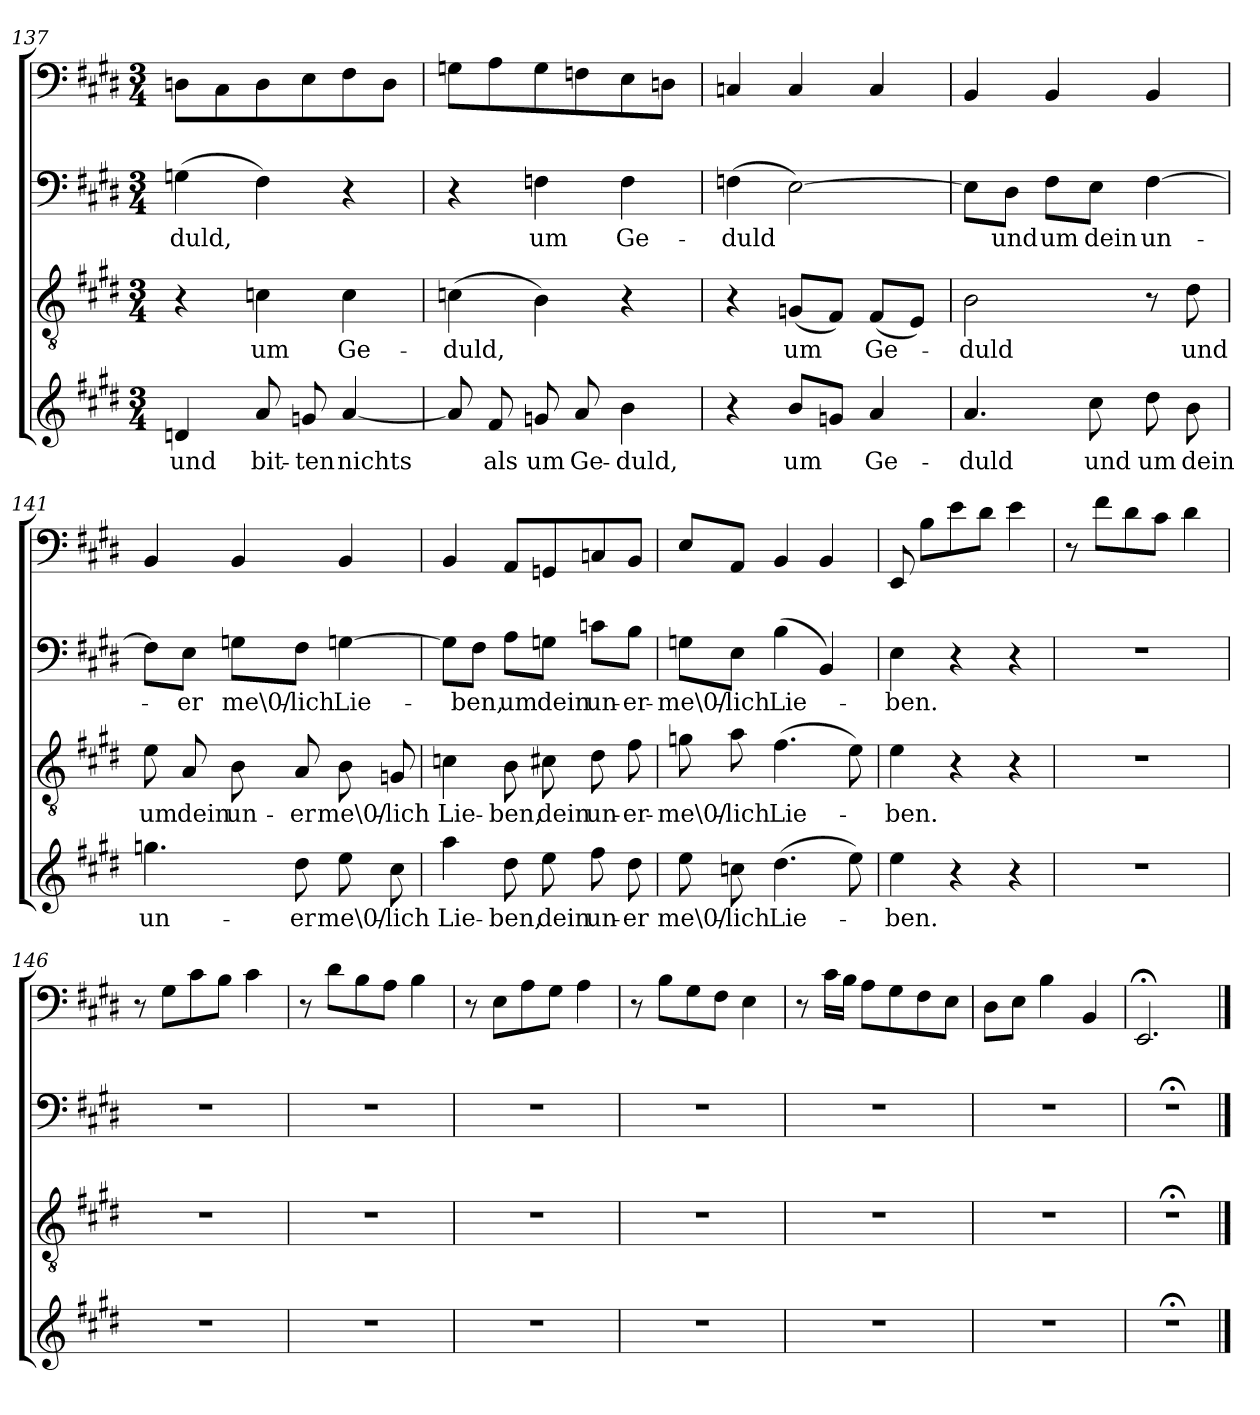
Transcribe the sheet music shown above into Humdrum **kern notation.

**kern	**text	**kern	**text	**kern	**text	**kern
*part4	*part4	*part3	*part3	*part2	*part2	*part1
*staff4	*staff4	*staff3	*staff3	*staff2	*staff2	*staff1
*clefG2	*	*clefGv2	*	*clefF4	*	*clefF4
*k[f#c#g#d#]	*	*k[f#c#g#d#]	*	*k[f#c#g#d#]	*	*k[f#c#g#d#]
*E:	*	*E:	*	*E:	*	*E:
*M3/4	*	*M3/4	*	*M3/4	*	*M3/4
=137	=137	=137	=137	=137	=137	=137
4dn/	und	4r	.	(4Gn\	-duld,	8Dn\L
.	.	.	.	.	.	8C#\
8a/	bit-	4cn\	um	4F#\)	.	8D\
8gn/	-ten	.	.	.	.	8E\
[4a/	nichts	4c\	Ge-	4r	.	8F#\
.	.	.	.	.	.	8D\J
=138	=138	=138	=138	=138	=138	=138
8a/]	.	(4cn\	-duld,	4r	.	8Gn\L
8f#/	als	.	.	.	.	8A\
8gn/	um	4B\)	.	4Fn\	um	8G\
8a/	Ge-	.	.	.	.	8Fn\
4b\	-duld,	4r	.	4F\	Ge-	8E\
.	.	.	.	.	.	8Dn\J
=139	=139	=139	=139	=139	=139	=139
4r	.	4r	.	(4Fn\	-duld	4Cn/
8b/L	um	(8Gn/L	um	[2E\)	.	4C/
8gn/J	.	8F#/J)	.	.	.	.
4a/	Ge-	(8F#/L	Ge-	.	.	4C/
.	.	8E/J)	.	.	.	.
=140	=140	=140	=140	=140	=140	=140
4.a/	-duld	2B\	-duld	8E\L]	.	4BB/
.	.	.	.	8D#\J	und	.
.	.	.	.	8F#\L	um	4BB/
8cc#\	und	.	.	8E\J	dein	.
8dd#\	um	8r	.	[4F#\	un-	4BB/
8b\	dein	8d#\	und	.	.	.
=141	=141	=141	=141	=141	=141	=141
4.ggn\	un-	8e\	um	8F#\L]	.	4BB/
.	.	8A/	dein	8E\J	-er	.
.	.	8B\	un-	8Gn\L	me\0/-	4BB/
8dd#\	-er	8A/	-er	8F#\J	-lich	.
8ee\	me\0/-	8B\	me\0/-	[4Gn\	Lie-	4BB/
8cc#\	-lich	8Gn/	-lich	.	.	.
=142	=142	=142	=142	=142	=142	=142
4aa\	Lie-	4cn\	Lie-	8G\L]	.	4BB/
.	.	.	.	8F#\J	-ben,	.
8dd#\	-ben,	8B\	-ben,	8A\L	um	8AA/L
8ee\	dein	8c#X\	dein	8Gn\J	dein	8GGn/
8ff#\	un-	8d#\	un-	8cn\L	un-	8Cn/
8dd#\	-er	8f#\	-er-	8B\J	-er-	8BB/J
=143	=143	=143	=143	=143	=143	=143
8ee\	me\0/-	8gn\	-me\0/-	8Gn\L	-me\0/-	8E/L
8ccn\	-lich	8a\	-lich	8E\J	-lich	8AA/J
(4.dd#\	Lie-	(4.f#\	Lie-	(4B\	Lie-	4BB/
.	.	.	.	4BB/)	.	4BB/
8ee\)	.	8e\)	.	.	.	.
=144	=144	=144	=144	=144	=144	=144
4ee\	-ben.	4e\	-ben.	4E\	-ben.	8EE/
.	.	.	.	.	.	8B\L
4r	.	4r	.	4r	.	8e\
.	.	.	.	.	.	8d#\J
4r	.	4r	.	4r	.	4e\
=145	=145	=145	=145	=145	=145	=145
2.r	.	2.r	.	2.r	.	8r
.	.	.	.	.	.	8f#\L
.	.	.	.	.	.	8d#\
.	.	.	.	.	.	8c#\J
.	.	.	.	.	.	4d#\
=146	=146	=146	=146	=146	=146	=146
2.r	.	2.r	.	2.r	.	8r
.	.	.	.	.	.	8G#\L
.	.	.	.	.	.	8c#\
.	.	.	.	.	.	8B\J
.	.	.	.	.	.	4c#\
=147	=147	=147	=147	=147	=147	=147
2.r	.	2.r	.	2.r	.	8r
.	.	.	.	.	.	8d#\L
.	.	.	.	.	.	8B\
.	.	.	.	.	.	8A\J
.	.	.	.	.	.	4B\
=148	=148	=148	=148	=148	=148	=148
2.r	.	2.r	.	2.r	.	8r
.	.	.	.	.	.	8E\L
.	.	.	.	.	.	8A\
.	.	.	.	.	.	8G#\J
.	.	.	.	.	.	4A\
=149	=149	=149	=149	=149	=149	=149
2.r	.	2.r	.	2.r	.	8r
.	.	.	.	.	.	8B\L
.	.	.	.	.	.	8G#\
.	.	.	.	.	.	8F#\J
.	.	.	.	.	.	4E\
=150	=150	=150	=150	=150	=150	=150
2.r	.	2.r	.	2.r	.	8r
.	.	.	.	.	.	16c#\LL
.	.	.	.	.	.	16B\JJ
.	.	.	.	.	.	8A\L
.	.	.	.	.	.	8G#\
.	.	.	.	.	.	8F#\
.	.	.	.	.	.	8E\J
=151	=151	=151	=151	=151	=151	=151
2.r	.	2.r	.	2.r	.	8D#\L
.	.	.	.	.	.	8E\J
.	.	.	.	.	.	4B\
.	.	.	.	.	.	4BB/
=152	=152	=152	=152	=152	=152	=152
2.r;<	.	2.r;<	.	2.r;<	.	2.EE;</
==	==	==	==	==	==	==
*-	*-	*-	*-	*-	*-	*-
